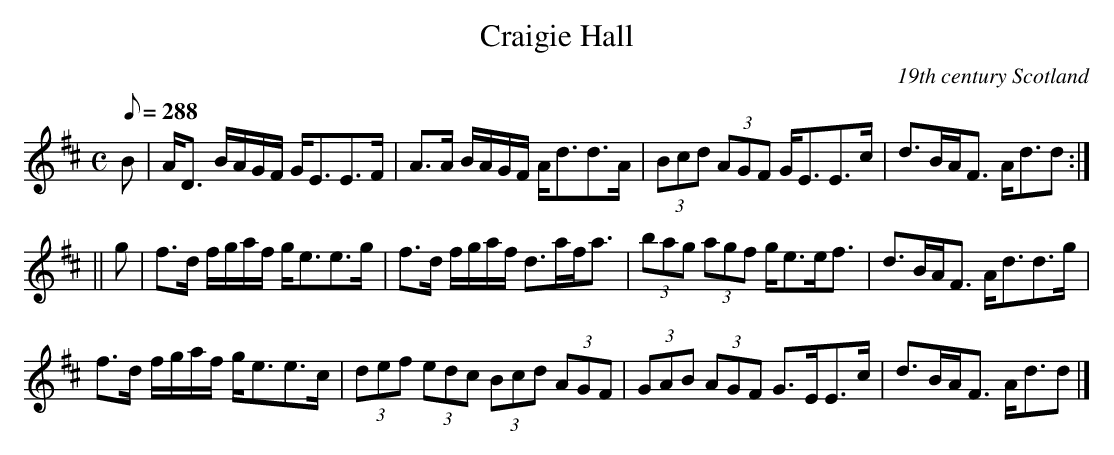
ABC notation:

X:1
T:Craigie Hall
O:19th century Scotland
L:1/8
M:C
Q:288
K:D
B|A<D B/A/G/F/ G<EE>F|A>A B/A/G/F/ A<dd>A|(3Bcd (3AGF G<EE>c|d>BA<F A<dd:|
||g|f>d f/g/a/f/ g<ee>g|f>d f/g/a/f/ d>af<a|(3bag (3agf g<ee<f|d>BA<F A<dd>g|
f>d f/g/a/f/ g<ee>c|(3def (3edc (3Bcd (3AGF|(3GAB (3AGF G>EE>c|d>BA<F A<dd|]
